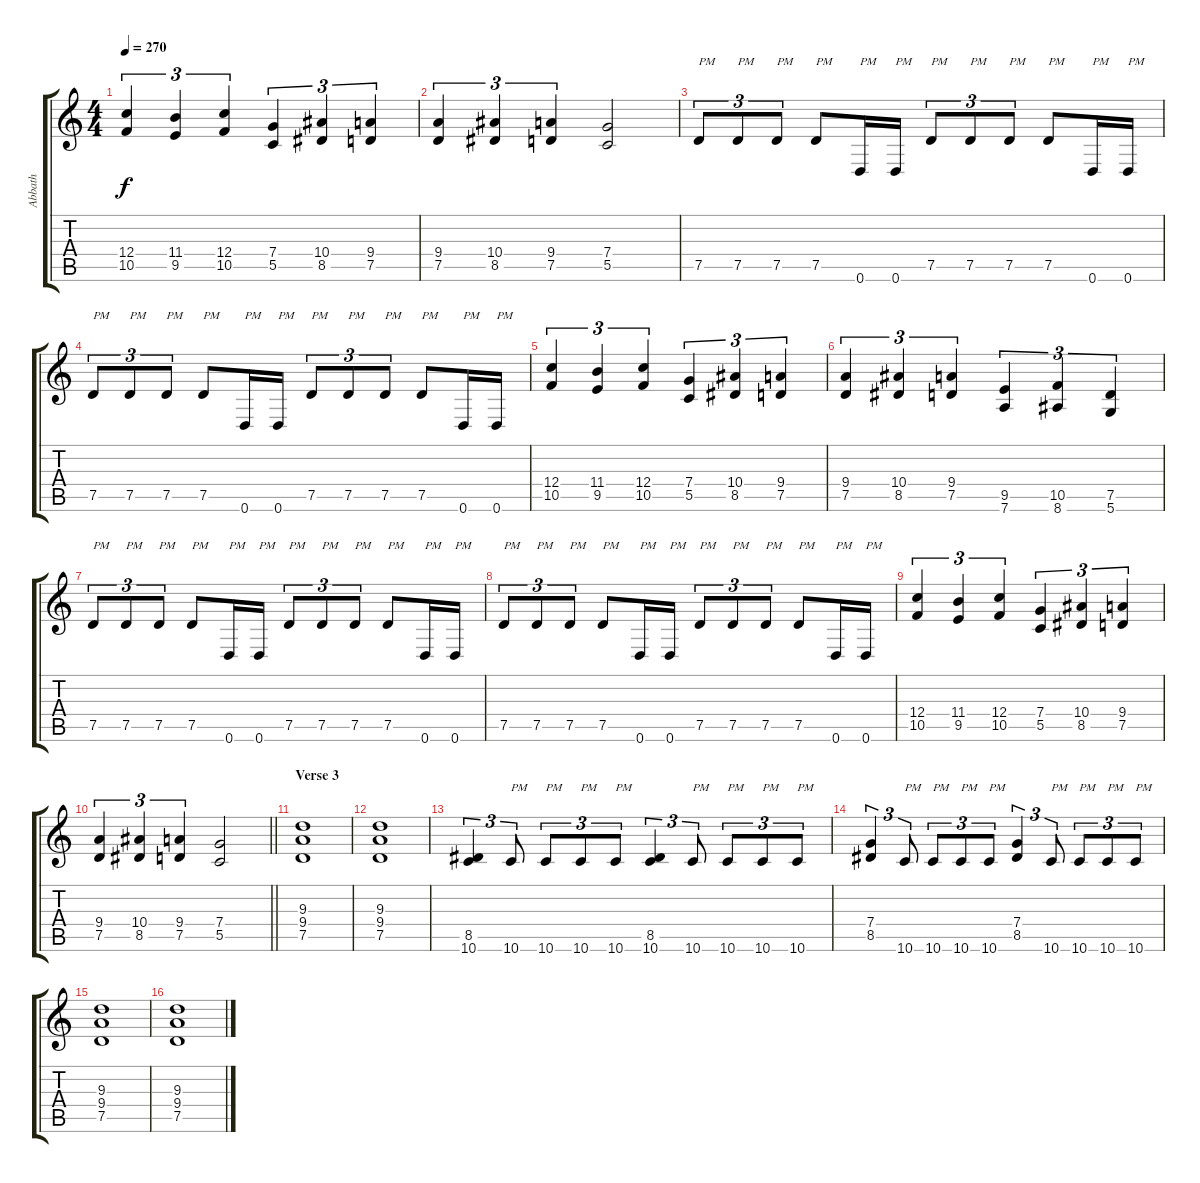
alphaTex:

\track ("Abbath" "Abbath") {instrument distortionguitar}
\staff {score tabs}
\tuning (D4 A3 F3 C3 G2 D2) {hide}
\ts (4 4)
\tempo 270
\clef g2
\ks c
(12.4 10.5).4{tu (3 2) dy f} (11.4 9.5).4{tu (3 2)} (12.4 10.5).4{tu (3 2)} (7.4 5.5).4{tu (3 2)} (10.4 8.5).4{tu (3 2)} (9.4 7.5).4{tu (3 2)} |
(9.4 7.5).4{tu (3 2)} (10.4 8.5).4{tu (3 2)} (9.4 7.5).4{tu (3 2)} (7.4 5.5).2 |
7.5.8{tu (3 2) txt "PM"} 7.5.8{tu (3 2) txt "PM"} 7.5.8{tu (3 2) txt "PM"} 7.5.8{txt "PM"} 0.6.16{txt "PM"} 0.6.16{txt "PM"} 7.5.8{tu (3 2) txt "PM"} 7.5.8{tu (3 2) txt "PM"} 7.5.8{tu (3 2) txt "PM"} 7.5.8{txt "PM"} 0.6.16{txt "PM"} 0.6.16{txt "PM"} |
7.5.8{tu (3 2) txt "PM"} 7.5.8{tu (3 2) txt "PM"} 7.5.8{tu (3 2) txt "PM"} 7.5.8{txt "PM"} 0.6.16{txt "PM"} 0.6.16{txt "PM"} 7.5.8{tu (3 2) txt "PM"} 7.5.8{tu (3 2) txt "PM"} 7.5.8{tu (3 2) txt "PM"} 7.5.8{txt "PM"} 0.6.16{txt "PM"} 0.6.16{txt "PM"} |
(12.4 10.5).4{tu (3 2)} (11.4 9.5).4{tu (3 2)} (12.4 10.5).4{tu (3 2)} (7.4 5.5).4{tu (3 2)} (10.4 8.5).4{tu (3 2)} (9.4 7.5).4{tu (3 2)} |
(9.4 7.5).4{tu (3 2)} (10.4 8.5).4{tu (3 2)} (9.4 7.5).4{tu (3 2)} (9.5 7.6).4{tu (3 2)} (10.5 8.6).4{tu (3 2)} (7.5 5.6).4{tu (3 2)} |
7.5.8{tu (3 2) txt "PM"} 7.5.8{tu (3 2) txt "PM"} 7.5.8{tu (3 2) txt "PM"} 7.5.8{txt "PM"} 0.6.16{txt "PM"} 0.6.16{txt "PM"} 7.5.8{tu (3 2) txt "PM"} 7.5.8{tu (3 2) txt "PM"} 7.5.8{tu (3 2) txt "PM"} 7.5.8{txt "PM"} 0.6.16{txt "PM"} 0.6.16{txt "PM"} |
7.5.8{tu (3 2) txt "PM"} 7.5.8{tu (3 2) txt "PM"} 7.5.8{tu (3 2) txt "PM"} 7.5.8{txt "PM"} 0.6.16{txt "PM"} 0.6.16{txt "PM"} 7.5.8{tu (3 2) txt "PM"} 7.5.8{tu (3 2) txt "PM"} 7.5.8{tu (3 2) txt "PM"} 7.5.8{txt "PM"} 0.6.16{txt "PM"} 0.6.16{txt "PM"} |
(12.4 10.5).4{tu (3 2)} (11.4 9.5).4{tu (3 2)} (12.4 10.5).4{tu (3 2)} (7.4 5.5).4{tu (3 2)} (10.4 8.5).4{tu (3 2)} (9.4 7.5).4{tu (3 2)} |
\barLineRight lightlight
(9.4 7.5).4{tu (3 2)} (10.4 8.5).4{tu (3 2)} (9.4 7.5).4{tu (3 2)} (7.4 5.5).2 |
\section ("" "Verse 3")
(9.3 9.4 7.5).1 |
(9.3 9.4 7.5).1 |
(8.5 10.6).4{tu (3 2)} 10.6.8{tu (3 2) txt "PM"} 10.6.8{tu (3 2) txt "PM"} 10.6.8{tu (3 2) txt "PM"} 10.6.8{tu (3 2) txt "PM"} (8.5 10.6).4{tu (3 2)} 10.6.8{tu (3 2) txt "PM"} 10.6.8{tu (3 2) txt "PM"} 10.6.8{tu (3 2) txt "PM"} 10.6.8{tu (3 2) txt "PM"} |
(7.4 8.5).4{tu (3 2)} 10.6.8{tu (3 2) txt "PM"} 10.6.8{tu (3 2) txt "PM"} 10.6.8{tu (3 2) txt "PM"} 10.6.8{tu (3 2) txt "PM"} (7.4 8.5).4{tu (3 2)} 10.6.8{tu (3 2) txt "PM"} 10.6.8{tu (3 2) txt "PM"} 10.6.8{tu (3 2) txt "PM"} 10.6.8{tu (3 2) txt "PM"} |
(9.3 9.4 7.5).1 |
(9.3 9.4 7.5).1
